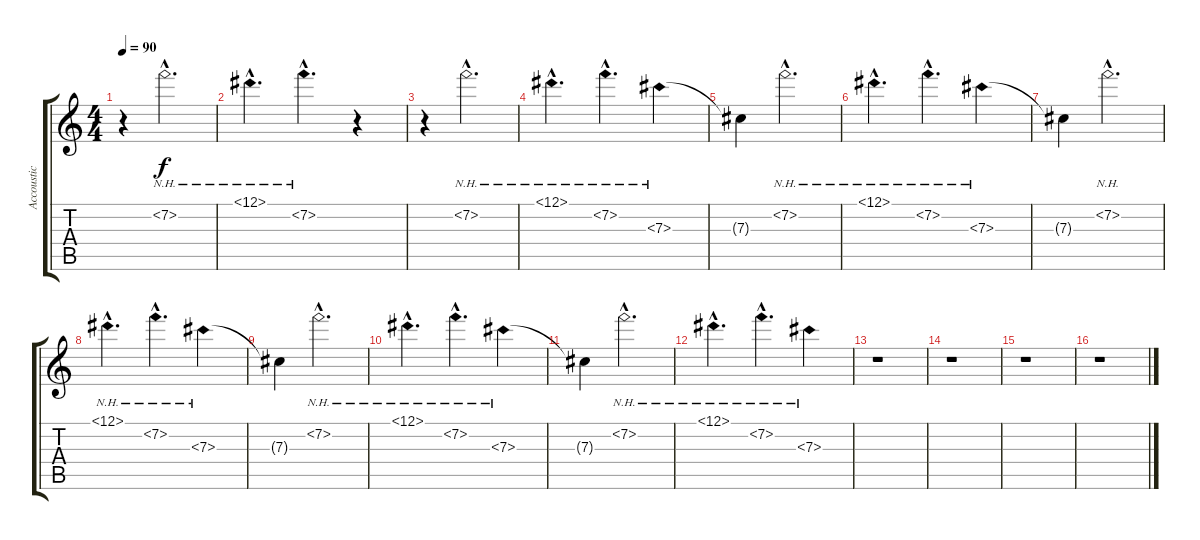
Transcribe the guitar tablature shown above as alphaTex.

\track ("Accoustic Guitar 2" "Accoustic ") {instrument acousticguitarsteel}
\staff {score tabs}
\tuning (Eb4 Bb3 Gb3 Db3 Ab2 Db2) {hide}
\ts (4 4)
\tempo 90
\clef g2
\ks c
r.4{dy f} 7.2{nh hac}.2{d} |
12.1{nh hac}.4{d} 7.2{nh hac}.4{d} r.4 |
r.4 7.2{nh hac}.2{d} |
12.1{nh hac}.4{d} 7.2{nh hac}.4{d} 7.3{nh}.4 |
7.3{t}.4 7.2{nh hac}.2{d} |
12.1{nh hac}.4{d} 7.2{nh hac}.4{d} 7.3{nh}.4 |
7.3{t}.4 7.2{nh hac}.2{d} |
12.1{nh hac}.4{d} 7.2{nh hac}.4{d} 7.3{nh}.4 |
7.3{t}.4 7.2{nh hac}.2{d} |
12.1{nh hac}.4{d} 7.2{nh hac}.4{d} 7.3{nh}.4 |
7.3{t}.4 7.2{nh hac}.2{d} |
12.1{nh hac}.4{d} 7.2{nh hac}.4{d} 7.3{nh}.4 |
r.1 |
r.1 |
r.1 |
r.1
